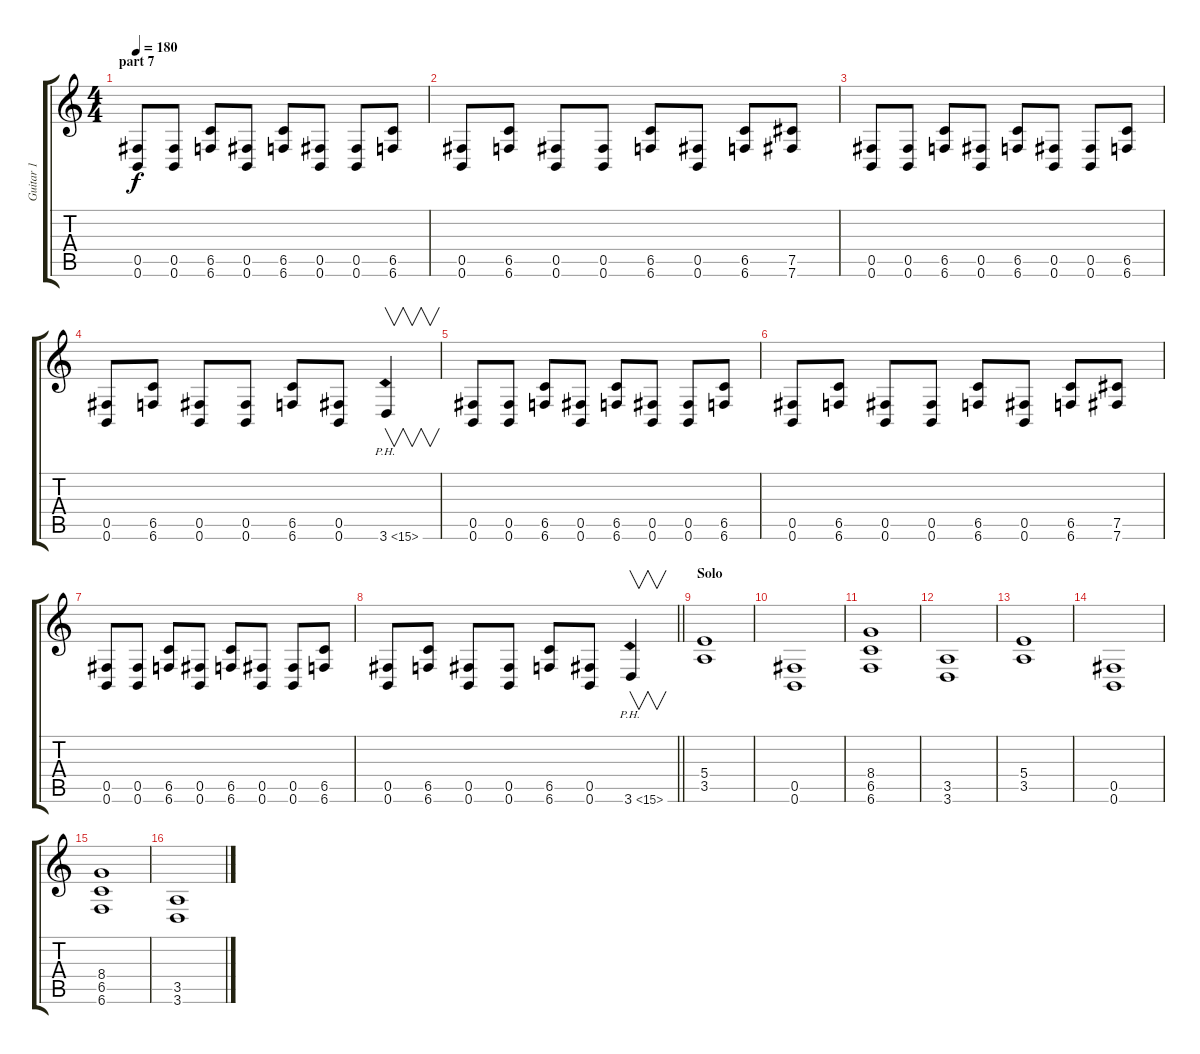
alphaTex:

\track ("Guitar 1" "Guitar 1") {instrument distortionguitar}
\staff {score tabs}
\tuning (Db4 Ab3 E3 B2 Gb2 B1) {hide}
\ts (4 4)
\section ("" "part 7")
\tempo 180
\clef g2
\ks c
(0.5 0.6).8{dy f} (0.5 0.6).8 (6.5 6.6).8 (0.5 0.6).8 (6.5 6.6).8 (0.5 0.6).8 (0.5 0.6).8 (6.5 6.6).8 |
(0.5 0.6).8 (6.5 6.6).8 (0.5 0.6).8 (0.5 0.6).8 (6.5 6.6).8 (0.5 0.6).8 (6.5 6.6).8 (7.5 7.6).8 |
(0.5 0.6).8 (0.5 0.6).8 (6.5 6.6).8 (0.5 0.6).8 (6.5 6.6).8 (0.5 0.6).8 (0.5 0.6).8 (6.5 6.6).8 |
(0.5 0.6).8 (6.5 6.6).8 (0.5 0.6).8 (0.5 0.6).8 (6.5 6.6).8 (0.5 0.6).8 3.6{ph 12}.4{v} |
(0.5 0.6).8 (0.5 0.6).8 (6.5 6.6).8 (0.5 0.6).8 (6.5 6.6).8 (0.5 0.6).8 (0.5 0.6).8 (6.5 6.6).8 |
(0.5 0.6).8 (6.5 6.6).8 (0.5 0.6).8 (0.5 0.6).8 (6.5 6.6).8 (0.5 0.6).8 (6.5 6.6).8 (7.5 7.6).8 |
(0.5 0.6).8 (0.5 0.6).8 (6.5 6.6).8 (0.5 0.6).8 (6.5 6.6).8 (0.5 0.6).8 (0.5 0.6).8 (6.5 6.6).8 |
\barLineRight lightlight
(0.5 0.6).8 (6.5 6.6).8 (0.5 0.6).8 (0.5 0.6).8 (6.5 6.6).8 (0.5 0.6).8 3.6{ph 12}.4{v} |
\section ("" "Solo")
(5.4 3.5).1 |
(0.5 0.6).1 |
(8.4 6.5 6.6).1 |
(3.5 3.6).1 |
(5.4 3.5).1 |
(0.5 0.6).1 |
(8.4 6.5 6.6).1 |
(3.5 3.6).1
